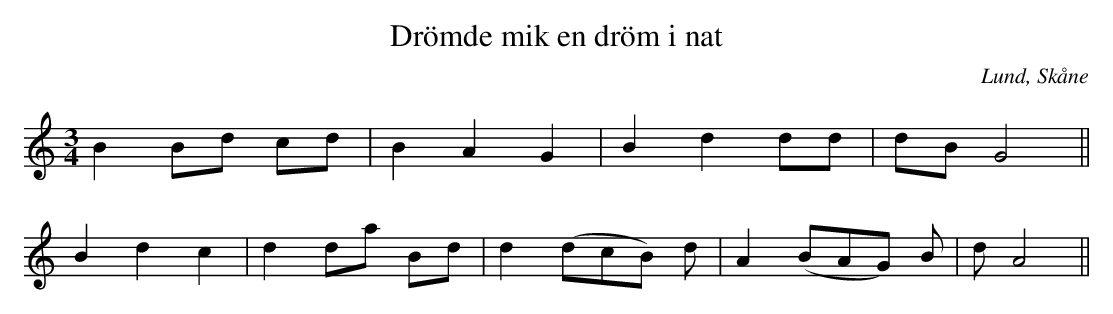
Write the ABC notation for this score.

X:1
T:Drömde mik en dröm i nat
O:Lund, Skåne
M:3/4
L:1/8
K:C
B2 Bd cd | B2 A2 G2 | B2 d2 dd | dB G4 ||
B2 d2 c2 | d2 da Bd | d2 (dcB) d | A2 (BAG) B | d A4 ||
